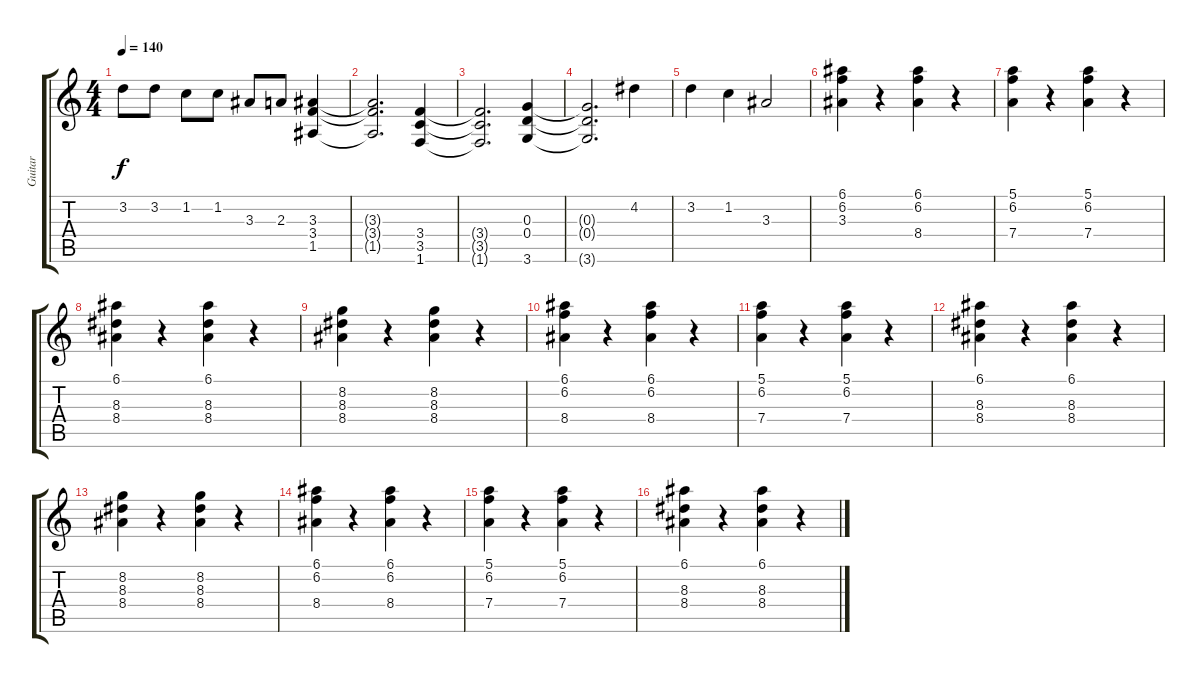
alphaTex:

\track ("Guitar" "Guitar") {instrument overdrivenguitar}
\staff {score tabs}
\tuning (E4 B3 G3 D3 A2 E2) {hide}
\ts (4 4)
\tempo 140
\clef g2
\ks c
3.2.8{dy f} 3.2.8 1.2.8 1.2.8 3.3.8 2.3.8 (3.3 3.4 1.5).4 |
(3.3{t} 3.4{t} 1.5{t}).2{d} (3.4 3.5 1.6).4 |
(3.4{t} 3.5{t} 1.6{t}).2{d} (0.3 0.4 3.6).4 |
(0.3{t} 0.4{t} 3.6{t}).2{d} 4.2.4 |
3.2.4 1.2.4 3.3.2 |
(6.1 6.2 3.3).4 r.4 (6.1 6.2 8.4).4 r.4 |
(5.1 6.2 7.4).4 r.4 (5.1 6.2 7.4).4 r.4 |
(6.1 8.3 8.4).4 r.4 (6.1 8.3 8.4).4 r.4 |
(8.2 8.3 8.4).4 r.4 (8.2 8.3 8.4).4 r.4 |
(6.1 6.2 8.4).4 r.4 (6.1 6.2 8.4).4 r.4 |
(5.1 6.2 7.4).4 r.4 (5.1 6.2 7.4).4 r.4 |
(6.1 8.3 8.4).4 r.4 (6.1 8.3 8.4).4 r.4 |
(8.2 8.3 8.4).4 r.4 (8.2 8.3 8.4).4 r.4 |
(6.1 6.2 8.4).4 r.4 (6.1 6.2 8.4).4 r.4 |
(5.1 6.2 7.4).4 r.4 (5.1 6.2 7.4).4 r.4 |
(6.1 8.3 8.4).4 r.4 (6.1 8.3 8.4).4 r.4
